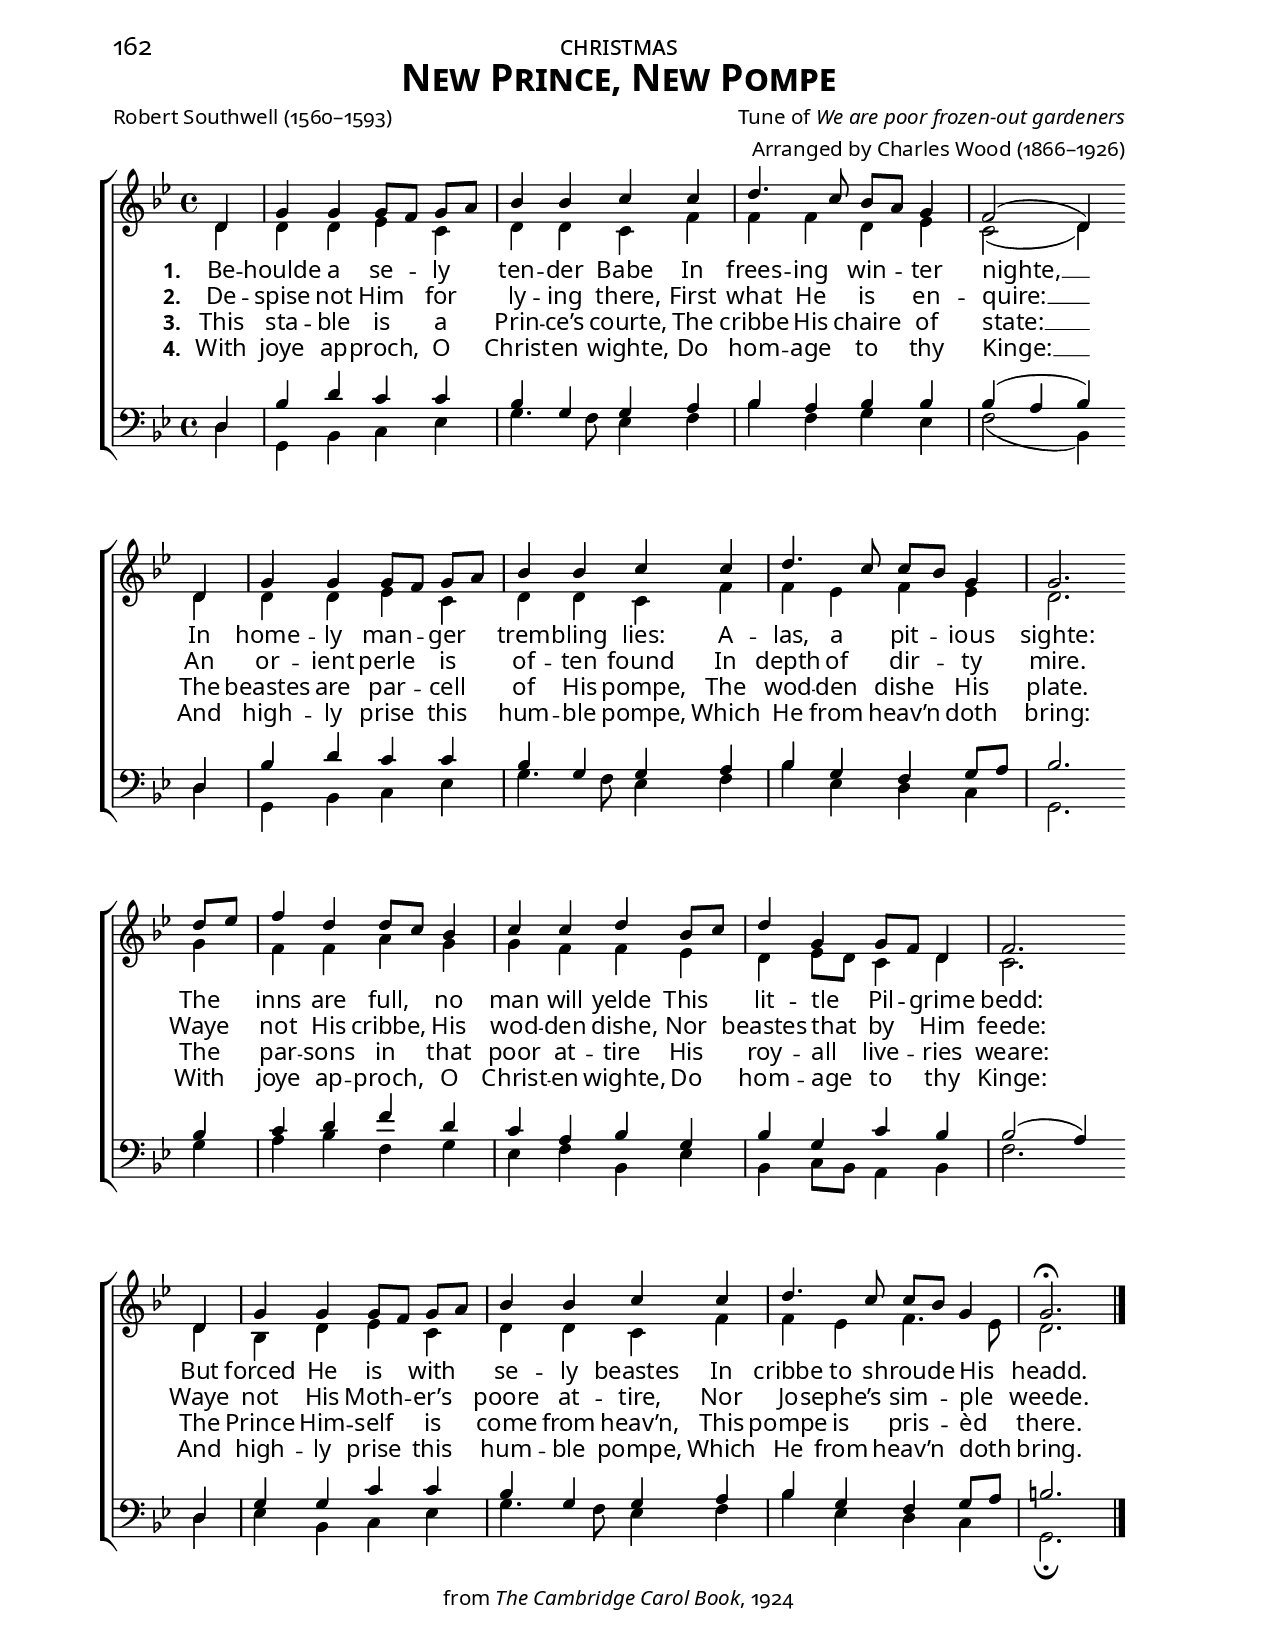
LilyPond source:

\version "2.14.2"
\include "util.ly"
\header {
  title = \markup{\override #'(font-name . "Garamond Premier Pro Semibold"){ \abs-fontsize #18 \smallCapsOldStyle"New Prince, New Pompe"}}
  poet = \markup\oldStyleNum"Robert Southwell (1560–1593)"
  composer = \markup {"Tune of" \italic"We are poor frozen-out gardeners"}
  arranger = \markup\oldStyleNum"Arranged by Charles Wood (1866–1926)"
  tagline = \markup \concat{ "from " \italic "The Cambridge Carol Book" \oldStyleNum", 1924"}
}
\paper {
  %print-all-headers = ##t
  paper-height = 11\in
  paper-width = 8.5\in
  indent = 0\in
  %system-system-spacing = #'((basic-distance . 10) (padding . 0))
  %system-system-spacing =
  %  #'((basic-distance . 0)
  %     (minimum-distance . 0)
  %     (padding . -0.35)
  %     (stretchability . 100))
  ragged-last-bottom = ##f
  ragged-bottom = ##f
  two-sided = ##t
  inner-margin = 1\in
  outer-margin = 0.75\in
  top-margin = 0.26\in
  bottom-margin = 0.25\in
  first-page-number = #162
  print-first-page-number = ##t
  headerLine = \markup{\override #'(font-name . "Garamond Premier Pro") \smallCapsOldStyle"christmas"}
  oddHeaderMarkup = \markup\fill-line{
     \override #'(font-name . "Garamond Premier Pro")\abs-fontsize #12.5
     \combine 
        \fill-line{"" \on-the-fly #print-page-number-check-first
        \oldStylePageNum""
        }
        \fill-line{\headerLine}
  }
  evenHeaderMarkup = \markup {
     \override #'(font-name . "Garamond Premier Pro")\abs-fontsize #12.5
     \combine
        \on-the-fly #print-page-number-check-first
        \oldStylePageNum""
        \fill-line{\headerLine}
  }
}
#(set-global-staff-size 18) \paper{ #(define fonts (make-pango-font-tree "Garamond Premier Pro" "Garamond Premier Pro" "Garamond Premier Pro" (/ 18 20))) }
global = {
  \key bes \major
  \time 4/4
  \autoBeamOff
  \override DynamicLineSpanner #'staff-padding = #0.0
  \override DynamicLineSpanner #'Y-extent = #'(-1 . 1)
}

sopMusic = \relative c' {
  \partial 4 d4 |
  g g g8[ f] g[ a] |
  bes4 bes c c |
  d4. c8 bes[ a] g4 |
  
  f2( d4) \bar""\break d |
  g g g8[ f] g[ a] |
  bes4 bes c c |
  
  d4. c8 c[ bes] g4 |
  g2. \bar""\break d'8[ ees] |
  f4 d d8[ c] bes4 |
  c c d bes8[ c] |
  d4 g, g8[ f] d4 |
  
  f2. \bar""\break d4 |
  g g g8[ f] g[ a] |
  bes4 bes c c |
  d4. c8 c[ bes] g4 |
  \partial 2. g2.\fermata \bar "|."
}
sopWords = \lyricmode {
  
}

altoMusic = \relative c' {
  d4 |
  d d ees c |
  d d c f |
  f f d ees |
  
  c2( d4) d |
  d d ees c |
  d d c f |
  
  f ees f ees |
  d2. g4 |
  f f a g |
  g f f ees |
  d ees8[ d] c4 d |
  
  c2. d4 |
  bes d ees c |
  d d c f |
  f ees f4. ees8 |
  d2. \bar "|."
}
altoWords = \lyricmode {
  \dropLyricsV
  \set stanza = #"1. "
  Be -- houlde a se -- ly ten -- der Babe
  In frees -- ing win -- ter nighte, __
  In home -- ly man -- ger trem -- bling lies:
  A -- las, a pit -- ious sighte:
  The inns are full, no man will yelde
  This lit -- tle Pil -- grime bedd:
  But forced He is with se -- ly beastes
  In cribbe to \set associatedVoice = "tenors" shroude His headd.
}
altoWordsII = \lyricmode {
  \dropLyricsV
%\markup\italic
  \set stanza = #"2. "
  De -- spise not Him for ly -- ing there,
  First what He is en -- quire: __
  An or -- ient perle is of -- ten found
  In depth of dir -- ty mire.
  Waye not His cribbe, His wod -- den dishe,
  Nor beastes that by Him feede:
  Waye not His Moth -- er’s poore at -- tire,
  Nor Jo -- sephe’s \set associatedVoice = "tenors" sim -- ple weede.
  \set ignoreMelismata = ##t
}
altoWordsIII = \lyricmode {
  \dropLyricsV
  \set stanza = #"3. "
  This sta -- ble is a Prin -- ce’s courte,
  The cribbe His chaire of state: __
  The beastes are par -- cell of His pompe,
  The wod -- den dishe His plate.
  The par -- sons in that poor at -- tire
  His roy -- all live -- ries weare:
  The Prince Him -- self is come from heav’n,
  This pompe is \set associatedVoice = "tenors" pris -- èd there.
  \set ignoreMelismata = ##t
}
altoWordsIV = \lyricmode {
  \dropLyricsV
  \set stanza = #"4. "
  With joye ap -- proch, O Christ -- en wighte,
  Do hom -- age to thy Kinge: __
  And high -- ly prise this hum -- ble pompe,
  Which He from heav’n doth bring:
  With joye ap -- proch, O Christ -- en wighte,
  Do hom -- age to thy Kinge:
  And high -- ly prise this hum -- ble pompe,
  Which He from \set associatedVoice = "tenors" heav’n doth bring.
  \set ignoreMelismata = ##t
}
altoWordsV = \lyricmode {
  \set stanza = #"5. "
  \set ignoreMelismata = ##t
}
altoWordsVI = \lyricmode {
  \set stanza = #"6. "
  \set ignoreMelismata = ##t
}
tenorMusic = \relative c {
  d4 |
  bes' d c c |
  bes g g a |
  bes a bes bes |
  
  bes( a bes) d, |
  bes' d c c |
  bes g g a |
  
  bes g f g8[ a] |
  bes2. bes4 |
  c d f d |
  c a bes g |
  bes g c bes |
  
  bes2( a4) d, |
  g g c c |
  bes g g a |
  bes g f g8[ a] |
  b2. \bar "|."
}
tenorWords = \lyricmode {

}

bassMusic = \relative c {
  d4 |
  g, bes c ees |
  g4. f8 ees4 f |
  bes f g ees |
  
  f2( bes,4) d |
  g, bes c ees |
  g4. f8 ees4 f |
  
  bes ees, d c |
  g2. g'4 |
  a bes f g |
  ees f bes, ees |
  bes c8[ bes] a4 bes |
  
  f'2. d4 |
  ees bes c ees |
  g4. f8 ees4 f |
  bes ees, d c |
  g2.\fermata \bar "|."
}
bassWords = \lyricmode {

}

pianoRH = \relative c' {
  
}
pianoLH = \relative c' {
  
}

\score {
  <<
   \new ChoirStaff <<
    \new Staff = women <<
      \new Voice = "sopranos" { \voiceOne << \global \sopMusic >> }
      \new Voice = "altos" { \voiceTwo << \global \altoMusic >> }
    >>
   \new Staff = men <<
      \clef bass
      \new Voice = "tenors" { \voiceOne << \global \tenorMusic >> }
      \new Voice = "basses" { \voiceTwo << \global \bassMusic >> }
    >>
    \new Lyrics \with { alignAboveContext = #"women" \override VerticalAxisGroup #'nonstaff-relatedstaff-spacing = #'((basic-distance . 1))} \lyricsto "sopranos" \sopWords
    \new Lyrics = "altosVI"  \with { alignBelowContext = #"women" } \lyricsto "altos" \altoWordsVI
    \new Lyrics = "altosV"  \with { alignBelowContext = #"women" } \lyricsto "altos" \altoWordsV
    \new Lyrics = "altosIV"  \with { alignBelowContext = #"women" } \lyricsto "altos" \altoWordsIV
    \new Lyrics = "altosIII"  \with { alignBelowContext = #"women" } \lyricsto "altos" \altoWordsIII
    \new Lyrics = "altosII"  \with { alignBelowContext = #"women" } \lyricsto "altos" \altoWordsII
    \new Lyrics = "altos"  \with { alignBelowContext = #"women" \override VerticalAxisGroup #'nonstaff-relatedstaff-spacing = #'((basic-distance . 1)) } \lyricsto "altos" \altoWords
    \new Lyrics \with { alignAboveContext = #"men" \override VerticalAxisGroup #'nonstaff-relatedstaff-spacing = #'((basic-distance . 1)) } \lyricsto "tenors" \tenorWords
    \new Lyrics \with { alignBelowContext = #"men" \override VerticalAxisGroup #'nonstaff-relatedstaff-spacing = #'((basic-distance . 1)) } \lyricsto "basses" \bassWords
  >>
%    \new PianoStaff << \new Staff { \new Voice { \pianoRH } } \new Staff { \clef "bass" \pianoLH } >>
  >>
  \layout {
  \context {
    \Lyrics
    \override LyricText #'font-size = #1.3
  }
    \context {
      \Score
      %\override SpacingSpanner #'base-shortest-duration = #(ly:make-moment 1 8)
      %\override SpacingSpanner #'common-shortest-duration = #(ly:make-moment 1 4)
    }
    \context {
      % Remove all empty staves
      % \Staff \RemoveEmptyStaves \override VerticalAxisGroup #'remove-first = ##t
    }
    \context {
      \Lyrics
      \override LyricText #'X-offset = #center-on-word
    }
  }
}

